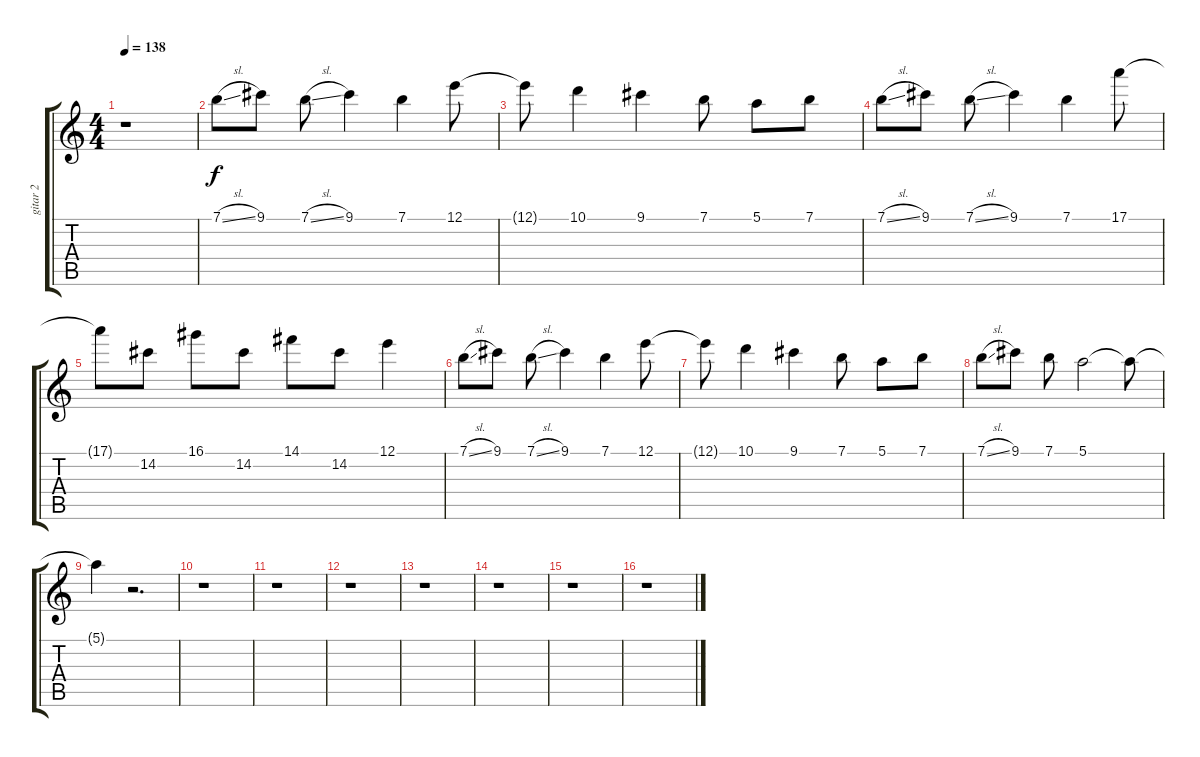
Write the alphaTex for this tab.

\track ("gitar 2" "gitar 2") {instrument distortionguitar}
\staff {score tabs}
\tuning (E4 B3 G3 D3 A2 E2) {hide}
\ts (4 4)
\tempo 138
\clef g2
\ks c
r.1{dy f} |
7.1{sl}.8 9.1.8 7.1{sl}.8 9.1.4 7.1.4 12.1.8 |
12.1{t}.8 10.1.4 9.1.4 7.1.8 5.1.8 7.1.8 |
7.1{sl}.8 9.1.8 7.1{sl}.8 9.1.4 7.1.4 17.1.8 |
17.1{t}.8 14.2.8 16.1.8 14.2.8 14.1.8 14.2.8 12.1.4 |
7.1{sl}.8 9.1.8 7.1{sl}.8 9.1.4 7.1.4 12.1.8 |
12.1{t}.8 10.1.4 9.1.4 7.1.8 5.1.8 7.1.8 |
7.1{sl}.8 9.1.8 7.1.8 5.1.2 5.1{t}.8 |
5.1{t}.4 r.2{d} |
r.1 |
r.1 |
r.1 |
r.1 |
r.1 |
r.1 |
r.1
